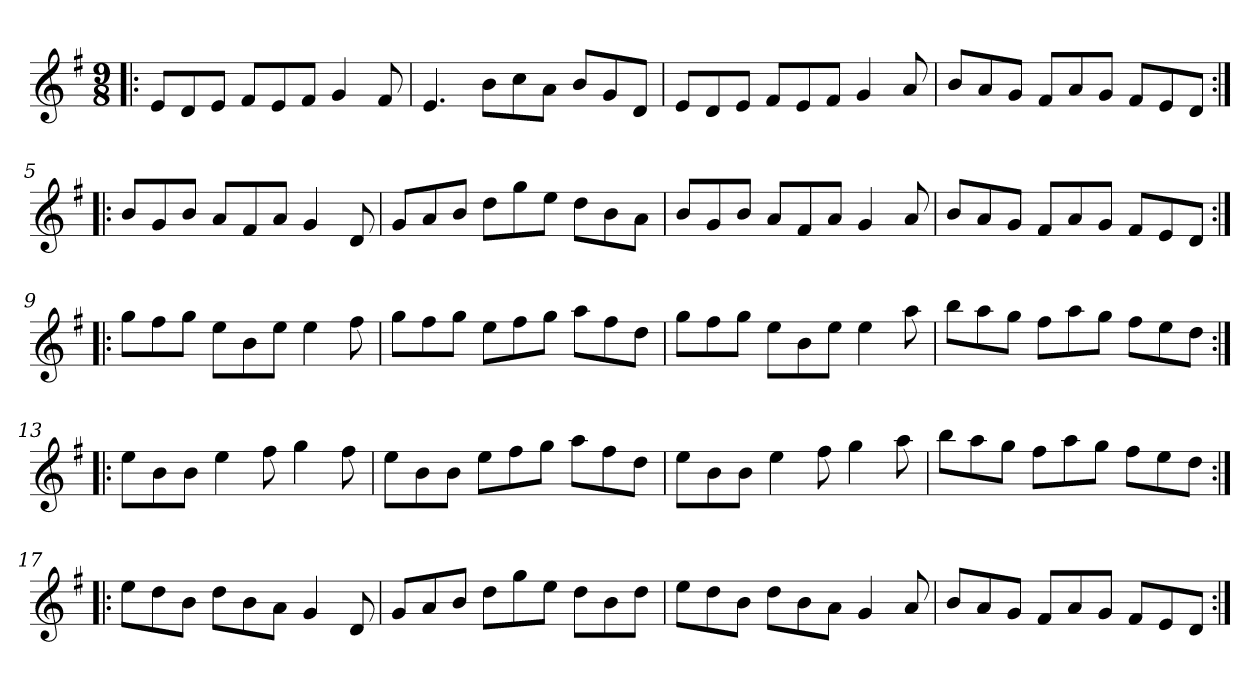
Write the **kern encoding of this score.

**kern
*part1
*staff1
*clefG2
*k[f#]
*e:
*M9/8
=1!|:
8e/L
8d/
8e/J
8f#/L
8e/
8f#/J
4g/
8f#/
=2
4.e/
8b\L
8cc\
8a\J
8b/L
8g/
8d/J
=3
8e/L
8d/
8e/J
8f#/L
8e/
8f#/J
4g/
8a/
=4
8b/L
8a/
8g/J
8f#/L
8a/
8g/J
8f#/L
8e/
8d/J
!!LO:LB:g=z
=5:|!|:
8b/L
8g/
8b/J
8a/L
8f#/
8a/J
4g/
8d/
=6
8g/L
8a/
8b/J
8dd\L
8gg\
8ee\J
8dd\L
8b\
8a\J
=7
8b/L
8g/
8b/J
8a/L
8f#/
8a/J
4g/
8a/
=8
8b/L
8a/
8g/J
8f#/L
8a/
8g/J
8f#/L
8e/
8d/J
!!LO:LB:g=z
=9:|!|:
8gg\L
8ff#\
8gg\J
8ee\L
8b\
8ee\J
4ee\
8ff#\
=10
8gg\L
8ff#\
8gg\J
8ee\L
8ff#\
8gg\J
8aa\L
8ff#\
8dd\J
=11
8gg\L
8ff#\
8gg\J
8ee\L
8b\
8ee\J
4ee\
8aa\
=12
8bb\L
8aa\
8gg\J
8ff#\L
8aa\
8gg\J
8ff#\L
8ee\
8dd\J
!!LO:LB:g=z
=13:|!|:
8ee\L
8b\
8b\J
4ee\
8ff#\
4gg\
8ff#\
=14
8ee\L
8b\
8b\J
8ee\L
8ff#\
8gg\J
8aa\L
8ff#\
8dd\J
=15
8ee\L
8b\
8b\J
4ee\
8ff#\
4gg\
8aa\
=16
8bb\L
8aa\
8gg\J
8ff#\L
8aa\
8gg\J
8ff#\L
8ee\
8dd\J
!!LO:LB:g=z
=17:|!|:
8ee\L
8dd\
8b\J
8dd\L
8b\
8a\J
4g/
8d/
=18
8g/L
8a/
8b/J
8dd\L
8gg\
8ee\J
8dd\L
8b\
8dd\J
=19
8ee\L
8dd\
8b\J
8dd\L
8b\
8a\J
4g/
8a/
=20
8b/L
8a/
8g/J
8f#/L
8a/
8g/J
8f#/L
8e/
8d/J
=:|!
*-
